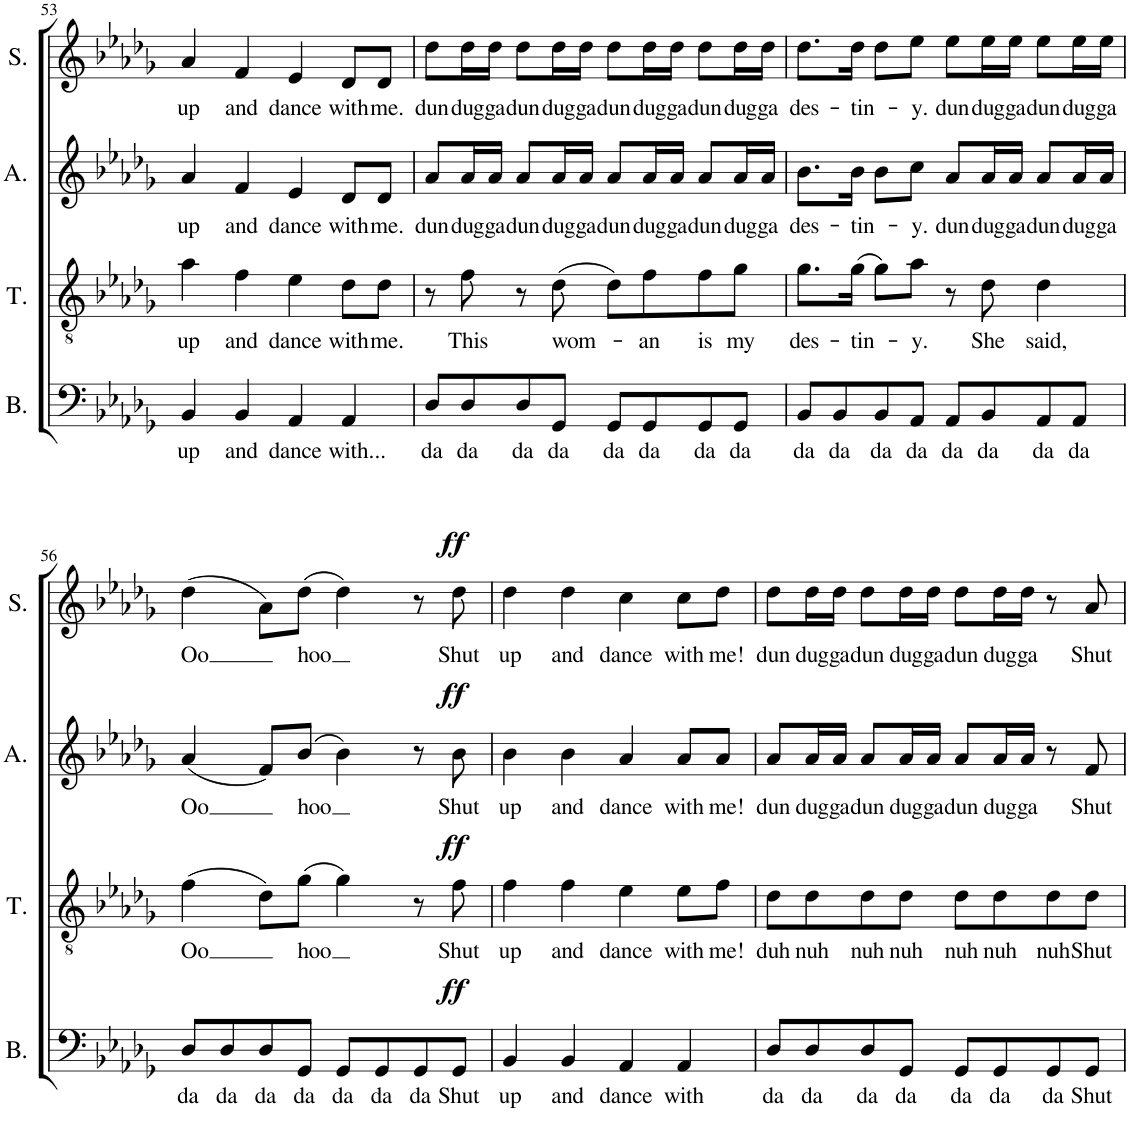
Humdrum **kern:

**kern	**text	**dynam	**kern	**text	**dynam	**kern	**text	**dynam	**kern	**text	**dynam
*part4	*part4	*part4	*part3	*part3	*part3	*part2	*part2	*part2	*part1	*part1	*part1
*staff4	*staff4	*staff4	*staff3	*staff3	*staff3	*staff2	*staff2	*staff2	*staff1	*staff1	*staff1
*I"Bass	*	*	*I"Tenor	*	*	*I"Alto	*	*	*I"Soprano	*	*
*I'B.	*	*	*I'T.	*	*	*I'A.	*	*	*I'S.	*	*
!!LO:PB:g=z
*clefF4	*	*	*clefGv2	*	*	*clefG2	*	*	*clefG2	*	*
*k[b-e-a-d-g-]	*	*	*k[b-e-a-d-g-]	*	*	*k[b-e-a-d-g-]	*	*	*k[b-e-a-d-g-]	*	*
*M4/4	*	*	*M4/4	*	*	*M4/4	*	*	*M4/4	*	*
=53	=53	=53	=53	=53	=53	=53	=53	=53	=53	=53	=53
!	!LO:LY:b	!	!	!LO:LY:b	!	!	!LO:LY:b	!	!	!LO:LY:b	!
4BB-/	up	.	4a-\	up	.	4a-/	up	.	4a-/	up	.
!	!LO:LY:b	!	!	!LO:LY:b	!	!	!LO:LY:b	!	!	!LO:LY:b	!
4BB-/	and	.	4f\	and	.	4f/	and	.	4f/	and	.
!	!LO:LY:b	!	!	!LO:LY:b	!	!	!LO:LY:b	!	!	!LO:LY:b	!
4AA-/	dance	.	4e-\	dance	.	4e-/	dance	.	4e-/	dance	.
!	!LO:LY:b	!	!	!LO:LY:b	!	!	!LO:LY:b	!	!	!LO:LY:b	!
4AA-/	with...	.	8d-\L	with	.	8d-/L	with	.	8d-/L	with	.
!	!	!	!	!LO:LY:b	!	!	!LO:LY:b	!	!	!LO:LY:b	!
.	.	.	8d-\J	me.	.	8d-/J	me.	.	8d-/J	me.	.
=54	=54	=54	=54	=54	=54	=54	=54	=54	=54	=54	=54
!	!LO:LY:b	!	!	!	!	!	!LO:LY:b	!	!	!LO:LY:b	!
8D-/L	da	.	8r	.	.	8a-/L	dun	.	8dd-\L	dun	.
!	!LO:LY:b	!	!	!LO:LY:b	!	!	!LO:LY:b	!	!	!LO:LY:b	!
8D-/	da	.	8f\	This	.	16a-/L	dug	.	16dd-\L	dug	.
!	!	!	!	!	!	!	!LO:LY:b	!	!	!LO:LY:b	!
.	.	.	.	.	.	16a-/JJ	ga	.	16dd-\JJ	ga	.
!	!LO:LY:b	!	!	!	!	!	!LO:LY:b	!	!	!LO:LY:b	!
8D-/	da	.	8r	.	.	8a-/L	dun	.	8dd-\L	dun	.
!	!LO:LY:b	!	!	!LO:LY:b	!	!	!LO:LY:b	!	!	!LO:LY:b	!
8GG-/J	da	.	(8d-\	wom-	.	16a-/L	dug	.	16dd-\L	dug	.
!	!	!	!	!	!	!	!LO:LY:b	!	!	!LO:LY:b	!
.	.	.	.	.	.	16a-/JJ	ga	.	16dd-\JJ	ga	.
!	!LO:LY:b	!	!	!	!	!	!LO:LY:b	!	!	!LO:LY:b	!
8GG-/L	da	.	8d-\L)	.	.	8a-/L	dun	.	8dd-\L	dun	.
!	!LO:LY:b	!	!	!LO:LY:b	!	!	!LO:LY:b	!	!	!LO:LY:b	!
8GG-/	da	.	8f\	-an	.	16a-/L	dug	.	16dd-\L	dug	.
!	!	!	!	!	!	!	!LO:LY:b	!	!	!LO:LY:b	!
.	.	.	.	.	.	16a-/JJ	ga	.	16dd-\JJ	ga	.
!	!LO:LY:b	!	!	!LO:LY:b	!	!	!LO:LY:b	!	!	!LO:LY:b	!
8GG-/	da	.	8f\	is	.	8a-/L	dun	.	8dd-\L	dun	.
!	!LO:LY:b	!	!	!LO:LY:b	!	!	!LO:LY:b	!	!	!LO:LY:b	!
8GG-/J	da	.	8g-\J	my	.	16a-/L	dug	.	16dd-\L	dug	.
!	!	!	!	!	!	!	!LO:LY:b	!	!	!LO:LY:b	!
.	.	.	.	.	.	16a-/JJ	ga	.	16dd-\JJ	ga	.
=55	=55	=55	=55	=55	=55	=55	=55	=55	=55	=55	=55
!	!LO:LY:b	!	!	!LO:LY:b	!	!	!LO:LY:b	!	!	!LO:LY:b	!
8BB-/L	da	.	8.g-\L	des-	.	8.b-\L	des-	.	8.dd-\L	des-	.
!	!LO:LY:b	!	!	!	!	!	!	!	!	!	!
8BB-/	da	.	.	.	.	.	.	.	.	.	.
!	!	!	!	!LO:LY:b	!	!	!LO:LY:b	!	!	!LO:LY:b	!
.	.	.	(16g-\Jk	-tin-	.	16b-\Jk	-tin-	.	16dd-\Jk	-tin-	.
!	!LO:LY:b	!	!	!	!	!	!	!	!	!	!
8BB-/	da	.	8g-\L)	.	.	8b-\L	.	.	8dd-\L	.	.
!	!LO:LY:b	!	!	!LO:LY:b	!	!	!LO:LY:b	!	!	!LO:LY:b	!
8AA-/J	da	.	8a-\J	-y.	.	8cc\J	-y.	.	8ee-\J	-y.	.
!	!LO:LY:b	!	!	!	!	!	!LO:LY:b	!	!	!LO:LY:b	!
8AA-/L	da	.	8r	.	.	8a-/L	dun	.	8ee-\L	dun	.
!	!LO:LY:b	!	!	!LO:LY:b	!	!	!LO:LY:b	!	!	!LO:LY:b	!
8BB-/	da	.	8d-\	She	.	16a-/L	dug	.	16ee-\L	dug	.
!	!	!	!	!	!	!	!LO:LY:b	!	!	!LO:LY:b	!
.	.	.	.	.	.	16a-/JJ	ga	.	16ee-\JJ	ga	.
!	!LO:LY:b	!	!	!LO:LY:b	!	!	!LO:LY:b	!	!	!LO:LY:b	!
8AA-/	da	.	4d-\	said,	.	8a-/L	dun	.	8ee-\L	dun	.
!	!LO:LY:b	!	!	!	!	!	!LO:LY:b	!	!	!LO:LY:b	!
8AA-/J	da	.	.	.	.	16a-/L	dug	.	16ee-\L	dug	.
!	!	!	!	!	!	!	!LO:LY:b	!	!	!LO:LY:b	!
.	.	.	.	.	.	16a-/JJ	ga	.	16ee-\JJ	ga	.
!!LO:LB:g=z
=56	=56	=56	=56	=56	=56	=56	=56	=56	=56	=56	=56
!	!LO:LY:b	!	!	!LO:LY:b	!	!	!LO:LY:b	!	!	!LO:LY:b	!
8D-/L	da	.	(4f\	Oo	.	(4a-/	Oo	.	(4dd-\	Oo	.
!	!LO:LY:b	!	!	!	!	!	!	!	!	!	!
8D-/	da	.	.	.	.	.	.	.	.	.	.
!	!LO:LY:b	!	!	!	!	!	!	!	!	!	!
8D-/	da	.	8d-\L)	.	.	8f/L)	.	.	8a-\L)	.	.
!	!LO:LY:b	!	!	!LO:LY:b	!	!	!LO:LY:b	!	!	!LO:LY:b	!
8GG-/J	da	.	(8g-\J	hoo	.	(8b-/J	hoo	.	(8dd-\J	hoo	.
!	!LO:LY:b	!	!	!	!	!	!	!	!	!	!
8GG-/L	da	.	4g-\)	.	.	4b-\)	.	.	4dd-\)	.	.
!	!LO:LY:b	!	!	!	!	!	!	!	!	!	!
8GG-/	da	.	.	.	.	.	.	.	.	.	.
!	!LO:LY:b	!	!	!	!	!	!	!	!	!	!
8GG-/	da	.	8r	.	.	8r	.	.	8r	.	.
!	!LO:LY:b	!LO:DY:a	!	!LO:LY:b	!LO:DY:a	!	!LO:LY:b	!LO:DY:a	!	!LO:LY:b	!LO:DY:a
8GG-/J	Shut	ff	8f\	Shut	ff	8b-\	Shut	ff	8dd-\	Shut	ff
=57	=57	=57	=57	=57	=57	=57	=57	=57	=57	=57	=57
!	!LO:LY:b	!	!	!LO:LY:b	!	!	!LO:LY:b	!	!	!LO:LY:b	!
4BB-/	up	.	4f\	up	.	4b-\	up	.	4dd-\	up	.
!	!LO:LY:b	!	!	!LO:LY:b	!	!	!LO:LY:b	!	!	!LO:LY:b	!
4BB-/	and	.	4f\	and	.	4b-\	and	.	4dd-\	and	.
!	!LO:LY:b	!	!	!LO:LY:b	!	!	!LO:LY:b	!	!	!LO:LY:b	!
4AA-/	dance	.	4e-\	dance	.	4a-/	dance	.	4cc\	dance	.
!	!LO:LY:b	!	!	!LO:LY:b	!	!	!LO:LY:b	!	!	!LO:LY:b	!
4AA-/	with	.	8e-\L	with	.	8a-/L	with	.	8cc\L	with	.
!	!	!	!	!LO:LY:b	!	!	!LO:LY:b	!	!	!LO:LY:b	!
.	.	.	8f\J	me!	.	8a-/J	me!	.	8dd-\J	me!	.
=58	=58	=58	=58	=58	=58	=58	=58	=58	=58	=58	=58
!	!LO:LY:b	!	!	!LO:LY:b	!	!	!LO:LY:b	!	!	!LO:LY:b	!
8D-/L	da	.	8d-\L	duh	.	8a-/L	dun	.	8dd-\L	dun	.
!	!LO:LY:b	!	!	!LO:LY:b	!	!	!LO:LY:b	!	!	!LO:LY:b	!
8D-/	da	.	8d-\	nuh	.	16a-/L	dug	.	16dd-\L	dug	.
!	!	!	!	!	!	!	!LO:LY:b	!	!	!LO:LY:b	!
.	.	.	.	.	.	16a-/JJ	ga	.	16dd-\JJ	ga	.
!	!LO:LY:b	!	!	!LO:LY:b	!	!	!LO:LY:b	!	!	!LO:LY:b	!
8D-/	da	.	8d-\	nuh	.	8a-/L	dun	.	8dd-\L	dun	.
!	!LO:LY:b	!	!	!LO:LY:b	!	!	!LO:LY:b	!	!	!LO:LY:b	!
8GG-/J	da	.	8d-\J	nuh	.	16a-/L	dug	.	16dd-\L	dug	.
!	!	!	!	!	!	!	!LO:LY:b	!	!	!LO:LY:b	!
.	.	.	.	.	.	16a-/JJ	ga	.	16dd-\JJ	ga	.
!	!LO:LY:b	!	!	!LO:LY:b	!	!	!LO:LY:b	!	!	!LO:LY:b	!
8GG-/L	da	.	8d-\L	nuh	.	8a-/L	dun	.	8dd-\L	dun	.
!	!LO:LY:b	!	!	!LO:LY:b	!	!	!LO:LY:b	!	!	!LO:LY:b	!
8GG-/	da	.	8d-\	nuh	.	16a-/L	dug	.	16dd-\L	dug	.
!	!	!	!	!	!	!	!LO:LY:b	!	!	!LO:LY:b	!
.	.	.	.	.	.	16a-/JJ	ga	.	16dd-\JJ	ga	.
!	!LO:LY:b	!	!	!LO:LY:b	!	!	!	!	!	!	!
8GG-/	da	.	8d-\	nuh	.	8r	.	.	8r	.	.
!	!LO:LY:b	!	!	!LO:LY:b	!	!	!LO:LY:b	!	!	!LO:LY:b	!
8GG-/J	Shut	.	8d-\J	Shut	.	8f/	Shut	.	8a-/	Shut	.
=	=	=	=	=	=	=	=	=	=	=	=
*-	*-	*-	*-	*-	*-	*-	*-	*-	*-	*-	*-
